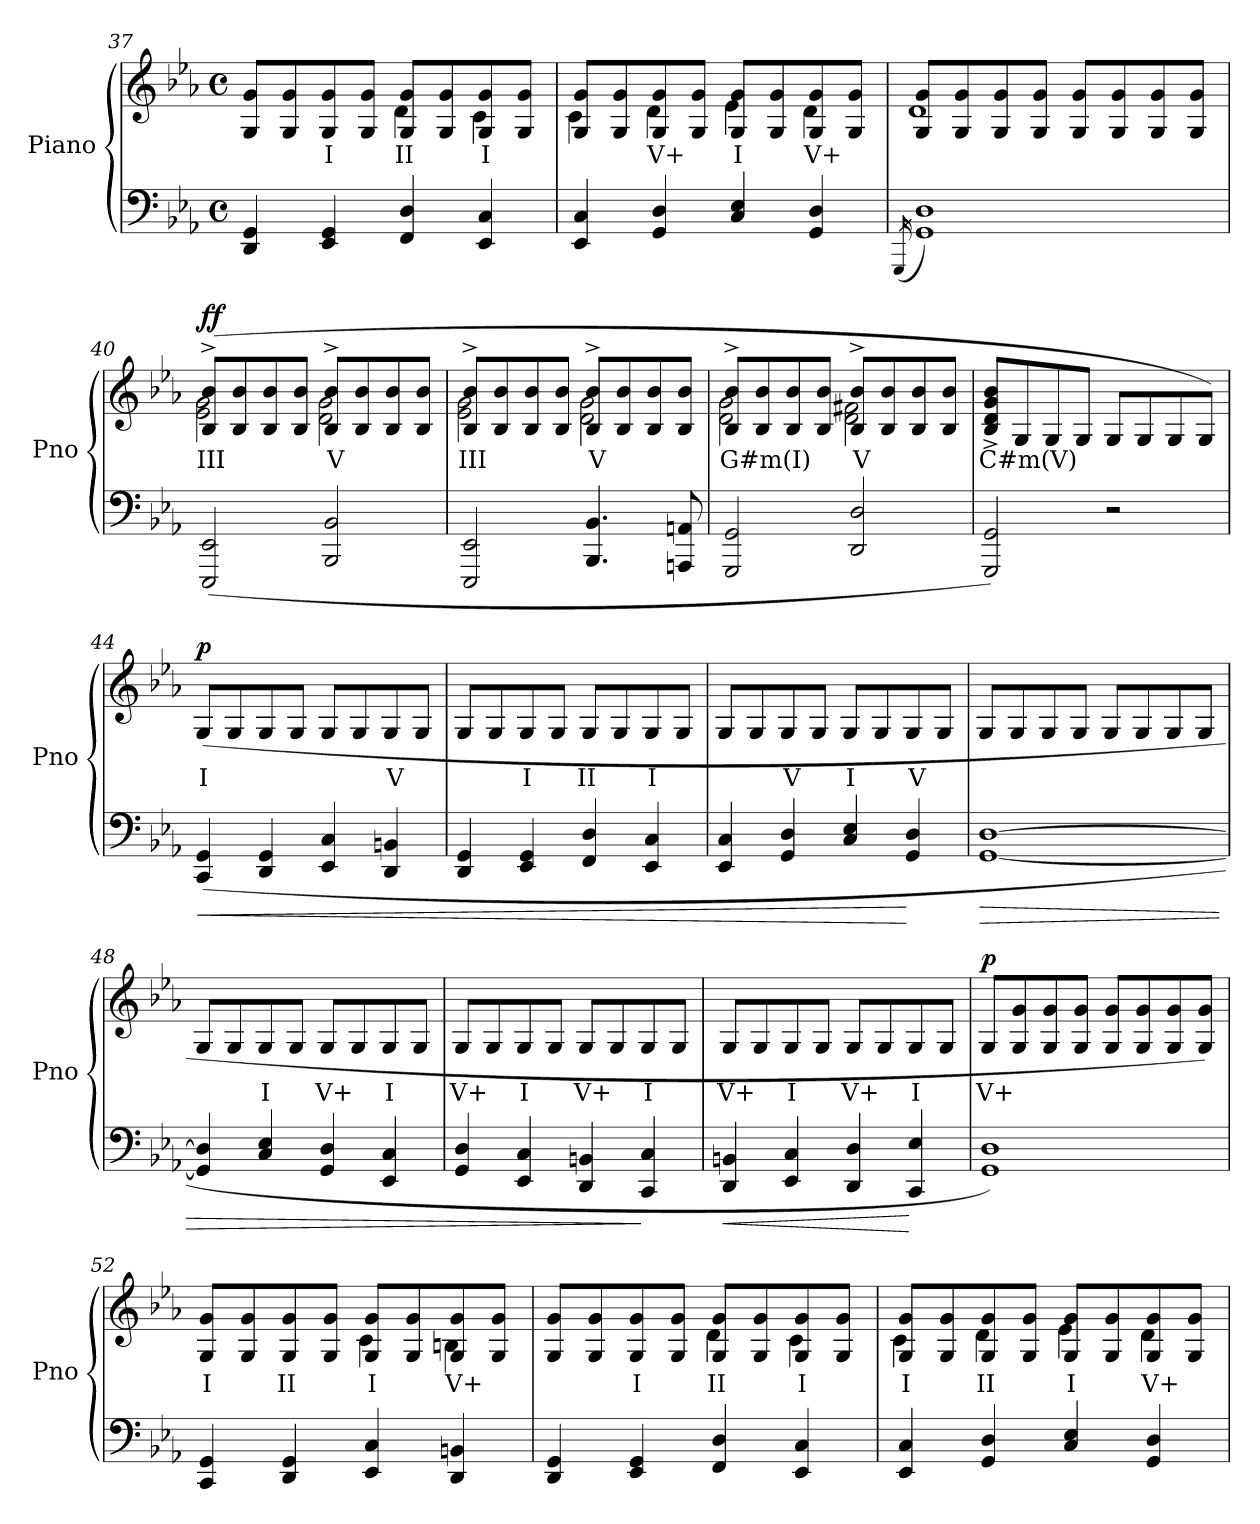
**kern	**dynam	**kern	**text	**dynam
*part2	*part2	*part1	*part1	*part1
*staff2	*staff2	*staff1	*staff1	*staff1
*I"Piano	*	*I"Piano	*	*
*I'Pno	*	*I'Pno	*	*
*clefF4	*	*clefG2	*	*
*k[b-e-a-]	*	*k[b-e-a-]	*	*
*M4/4	*	*M4/4	*	*
*met(c)	*	*met(c)	*	*
=37	=37	=37	=37	=37
*^	*	*^	*	*
2ryy	4DD/ 4GG/	.	8G/ 8g/L	2ryy	.	.
.	.	.	8G/ 8g/	.	.	.
!	!	!	!	!	!LO:LY:b	!
.	4EE-/ 4GG/	.	8G/ 8g/	.	I	.
.	.	.	8G/ 8g/J	.	.	.
!	!	!	!	!	!LO:LY:b	!
2ryy	4FF/ 4D/	.	8G/ 8g/L	4d\	II	.
.	.	.	8G/ 8g/	.	.	.
!	!	!	!	!	!LO:LY:b	!
.	4EE-/ 4C/	.	8G/ 8g/	4c\	I	.
.	.	.	8G/ 8g/J	.	.	.
*v	*v	*	*	*	*	*
=38	=38	=38	=38	=38	=38
4EE-/ 4C/	.	8G/ 8g/L	4c\	.	.
.	.	8G/ 8g/	.	.	.
!	!	!	!	!LO:LY:b	!
4GG/ 4D/	.	8G/ 8g/	4d\	V+	.
.	.	8G/ 8g/J	.	.	.
!	!	!	!	!LO:LY:b	!
4C/ 4E-/	.	8G/ 8g/L	4e-\	I	.
.	.	8G/ 8g/	.	.	.
!	!	!	!	!LO:LY:b	!
4GG/ 4D/	.	8G/ 8g/	4d\	V+	.
.	.	8G/ 8g/J	.	.	.
=39	=39	=39	=39	=39	=39
(>16qGGG/	.	.	.	.	.
1GG 1D)	.	8G/ 8g/L	1d	.	.
.	.	8G/ 8g/	.	.	.
.	.	8G/ 8g/	.	.	.
.	.	8G/ 8g/J	.	.	.
.	.	8G/ 8g/L	.	.	.
.	.	8G/ 8g/	.	.	.
.	.	8G/ 8g/	.	.	.
.	.	8G/ 8g/J	.	.	.
!!LO:LB:g=z	!!
=40	=40	=40	=40	=40	=40
!	!	!	!	!LO:LY:b	!LO:DY:b
(<2EEE-/ 2EE-/	.	(>8B-/^ 8b-/^L	2e-\ 2g\	III	ff
.	.	8B-/ 8b-/	.	.	.
.	.	8B-/ 8b-/	.	.	.
.	.	8B-/ 8b-/J	.	.	.
!	!	!	!	!LO:LY:b	!
2BBB-/ 2BB-/	.	8B-/^ 8b-/^L	2d\ 2g\	V	.
.	.	8B-/ 8b-/	.	.	.
.	.	8B-/ 8b-/	.	.	.
.	.	8B-/ 8b-/J	.	.	.
=41	=41	=41	=41	=41	=41
!	!	!	!	!LO:LY:b	!
2EEE-/ 2EE-/	.	8B-/^ 8b-/^L	2e-\ 2g\	III	.
.	.	8B-/ 8b-/	.	.	.
.	.	8B-/ 8b-/	.	.	.
.	.	8B-/ 8b-/J	.	.	.
!	!	!	!	!LO:LY:b	!
4.BBB-/ 4.BB-/	.	8B-/^ 8b-/^L	2d\ 2g\	V	.
.	.	8B-/ 8b-/	.	.	.
.	.	8B-/ 8b-/	.	.	.
8AAAn/ 8AAn/	.	8B-/ 8b-/J	.	.	.
=42	=42	=42	=42	=42	=42
!	!	!	!	!LO:LY:b	!
2GGG/ 2GG/	.	8B-/^ 8b-/^L	2d\ 2g\	G#m(I)	.
.	.	8B-/ 8b-/	.	.	.
.	.	8B-/ 8b-/	.	.	.
.	.	8B-/ 8b-/J	.	.	.
!	!	!	!	!LO:LY:b	!
2DD/ 2D/	.	8B-/^ 8b-/^L	2d\ 2f#X\	V	.
.	.	8B-/ 8b-/	.	.	.
.	.	8B-/ 8b-/	.	.	.
.	.	8B-/ 8b-/J	.	.	.
*	*	*v	*v	*	*
=43	=43	=43	=43	=43
!	!	!	!LO:LY:b	!
2GGG/ 2GG/)	.	8B-/^ 8d/^ 8g/^ 8b-/^L	C#m(V)	.
.	.	8G/	.	.
.	.	8G/	.	.
.	.	8G/J	.	.
2r	.	8G/L	.	.
.	.	8G/	.	.
.	.	8G/	.	.
.	.	8G/J)	.	.
!!LO:LB:g=z
=44	=44	=44	=44	=44
!	!LO:HP:b	!	!	!
!	!	!	!LO:LY:b	!LO:DY:b
(<4CC/ 4GG/	<	(>8G/L	I	p
.	.	8G/	.	.
4DD/ 4GG/	.	8G/	.	.
.	.	8G/J	.	.
4EE-/ 4C/	.	8G/L	.	.
.	.	8G/	.	.
!	!	!	!LO:LY:b	!
4DD/ 4BBn/	.	8G/	V	.
.	.	8G/J	.	.
=45	=45	=45	=45	=45
4DD/ 4GG/	.	8G/L	.	.
.	.	8G/	.	.
!	!	!	!LO:LY:b	!
4EE-/ 4GG/	.	8G/	I	.
.	.	8G/J	.	.
!	!	!	!LO:LY:b	!
4FF/ 4D/	.	8G/L	II	.
.	.	8G/	.	.
!	!	!	!LO:LY:b	!
4EE-/ 4C/	.	8G/	I	.
.	.	8G/J	.	.
=46	=46	=46	=46	=46
4EE-/ 4C/	.	8G/L	.	.
.	.	8G/	.	.
!	!	!	!LO:LY:b	!
4GG/ 4D/	.	8G/	V	.
.	.	8G/J	.	.
!	!	!	!LO:LY:b	!
4C/ 4E-/	.	8G/L	I	.
.	.	8G/	.	.
!	!	!	!LO:LY:b	!
4GG/ 4D/	[	8G/	V	.
.	.	8G/J	.	.
=47	=47	=47	=47	=47
!	!LO:HP:b	!	!	!
[1GG [1D	>	8G/L	.	.
.	.	8G/	.	.
.	.	8G/	.	.
.	.	8G/J	.	.
.	.	8G/L	.	.
.	.	8G/	.	.
.	.	8G/	.	.
.	.	8G/J	.	.
!!LO:PB:g=z
=48	=48	=48	=48	=48
4GG/] 4D/]	.	8G/L	.	.
.	.	8G/	.	.
!	!	!	!LO:LY:b	!
4C/ 4E-/	.	8G/	I	.
.	.	8G/J	.	.
!	!	!	!LO:LY:b	!
4GG/ 4D/	.	8G/L	V+	.
.	.	8G/	.	.
!	!	!	!LO:LY:b	!
4EE-/ 4C/	.	8G/	I	.
.	.	8G/J	.	.
=49	=49	=49	=49	=49
!	!	!	!LO:LY:b	!
4GG/ 4D/	.	8G/L	V+	.
.	.	8G/	.	.
!	!	!	!LO:LY:b	!
4EE-/ 4C/	.	8G/	I	.
.	.	8G/J	.	.
!	!	!	!LO:LY:b	!
4DD/ 4BBn/	.	8G/L	V+	.
.	.	8G/	.	.
!	!	!	!LO:LY:b	!
4CC/ 4C/	]	8G/	I	.
.	.	8G/J	.	.
=50	=50	=50	=50	=50
!	!LO:HP:b	!	!	!
!	!	!	!LO:LY:b	!
4DD/ 4BBn/	<	8G/L	V+	.
.	.	8G/	.	.
!	!	!	!LO:LY:b	!
4EE-/ 4C/	.	8G/	I	.
.	.	8G/J	.	.
!	!	!	!LO:LY:b	!
4DD/ 4D/	.	8G/L	V+	.
.	.	8G/	.	.
!	!	!	!LO:LY:b	!
4CC/ 4E-/	[	8G/	I	.
.	.	8G/J	.	.
=51	=51	=51	=51	=51
!	!	!	!LO:LY:b	!LO:DY:b
1GG 1D)	.	8G/L	V+	p
.	.	8G/ 8g/	.	.
.	.	8G/ 8g/	.	.
.	.	8G/ 8g/J	.	.
.	.	8G/ 8g/L	.	.
.	.	8G/ 8g/	.	.
.	.	8G/ 8g/	.	.
.	.	8G/ 8g/J)	.	.
!!LO:LB:g=z
=52	=52	=52	=52	=52
*^	*	*	*	*
!	!	!	!	!LO:LY:b	!
*	*	*	*^	*	*
2ryy	4CC/ 4GG/	.	8G/ 8g/L	2ryy	I	.
.	.	.	8G/ 8g/	.	.	.
!	!	!	!	!	!LO:LY:b	!
.	4DD/ 4GG/	.	8G/ 8g/	.	II	.
.	.	.	8G/ 8g/J	.	.	.
!	!	!	!	!	!LO:LY:b	!
2ryy	4EE-/ 4C/	.	8G/ 8g/L	4c\	I	.
.	.	.	8G/ 8g/	.	.	.
!	!	!	!	!	!LO:LY:b	!
.	4DD/ 4BBn/	.	8G/ 8g/	4Bn\	V+	.
.	.	.	8G/ 8g/J	.	.	.
=53	=53	=53	=53	=53	=53	=53
2ryy	4DD/ 4GG/	.	8G/ 8g/L	2ryy	.	.
.	.	.	8G/ 8g/	.	.	.
!	!	!	!	!	!LO:LY:b	!
.	4EE-/ 4GG/	.	8G/ 8g/	.	I	.
.	.	.	8G/ 8g/J	.	.	.
!	!	!	!	!	!LO:LY:b	!
2ryy	4FF/ 4D/	.	8G/ 8g/L	4d\	II	.
.	.	.	8G/ 8g/	.	.	.
!	!	!	!	!	!LO:LY:b	!
.	4EE-/ 4C/	.	8G/ 8g/	4c\	I	.
.	.	.	8G/ 8g/J	.	.	.
*v	*v	*	*	*	*	*
=54	=54	=54	=54	=54	=54
!	!	!	!	!LO:LY:b	!
4EE-/ 4C/	.	8G/ 8g/L	4c\	I	.
.	.	8G/ 8g/	.	.	.
!	!	!	!	!LO:LY:b	!
4GG/ 4D/	.	8G/ 8g/	4d\	II	.
.	.	8G/ 8g/J	.	.	.
!	!	!	!	!LO:LY:b	!
4C/ 4E-/	.	8G/ 8g/L	4e-\	I	.
.	.	8G/ 8g/	.	.	.
!	!	!	!	!LO:LY:b	!
4GG/ 4D/	.	8G/ 8g/	4d\	V+	.
.	.	8G/ 8g/J	.	.	.
*	*	*v	*v	*	*
=	=	=	=	=
*-	*-	*-	*-	*-
